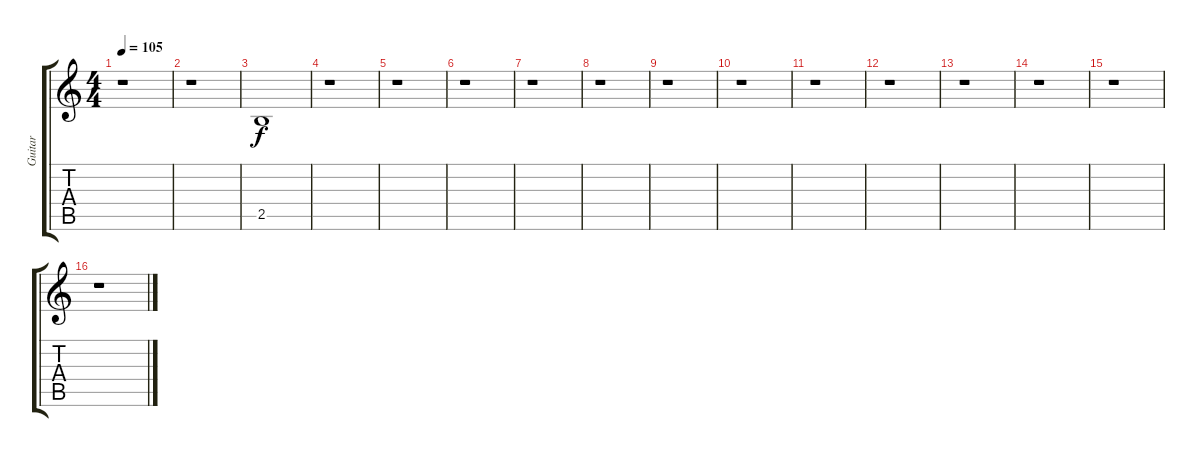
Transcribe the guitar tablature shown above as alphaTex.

\track ("Guitar" "Guitar") {instrument overdrivenguitar}
\staff {score tabs}
\tuning (E4 B3 G3 D3 A2 E2) {hide}
\ts (4 4)
\tempo 105
\clef g2
\ks c
r.1{dy mf} |
r.1 |
2.5.1{dy f} |
r.1 |
r.1 |
r.1 |
r.1 |
r.1 |
r.1 |
r.1 |
r.1 |
r.1 |
r.1 |
r.1 |
r.1 |
r.1
